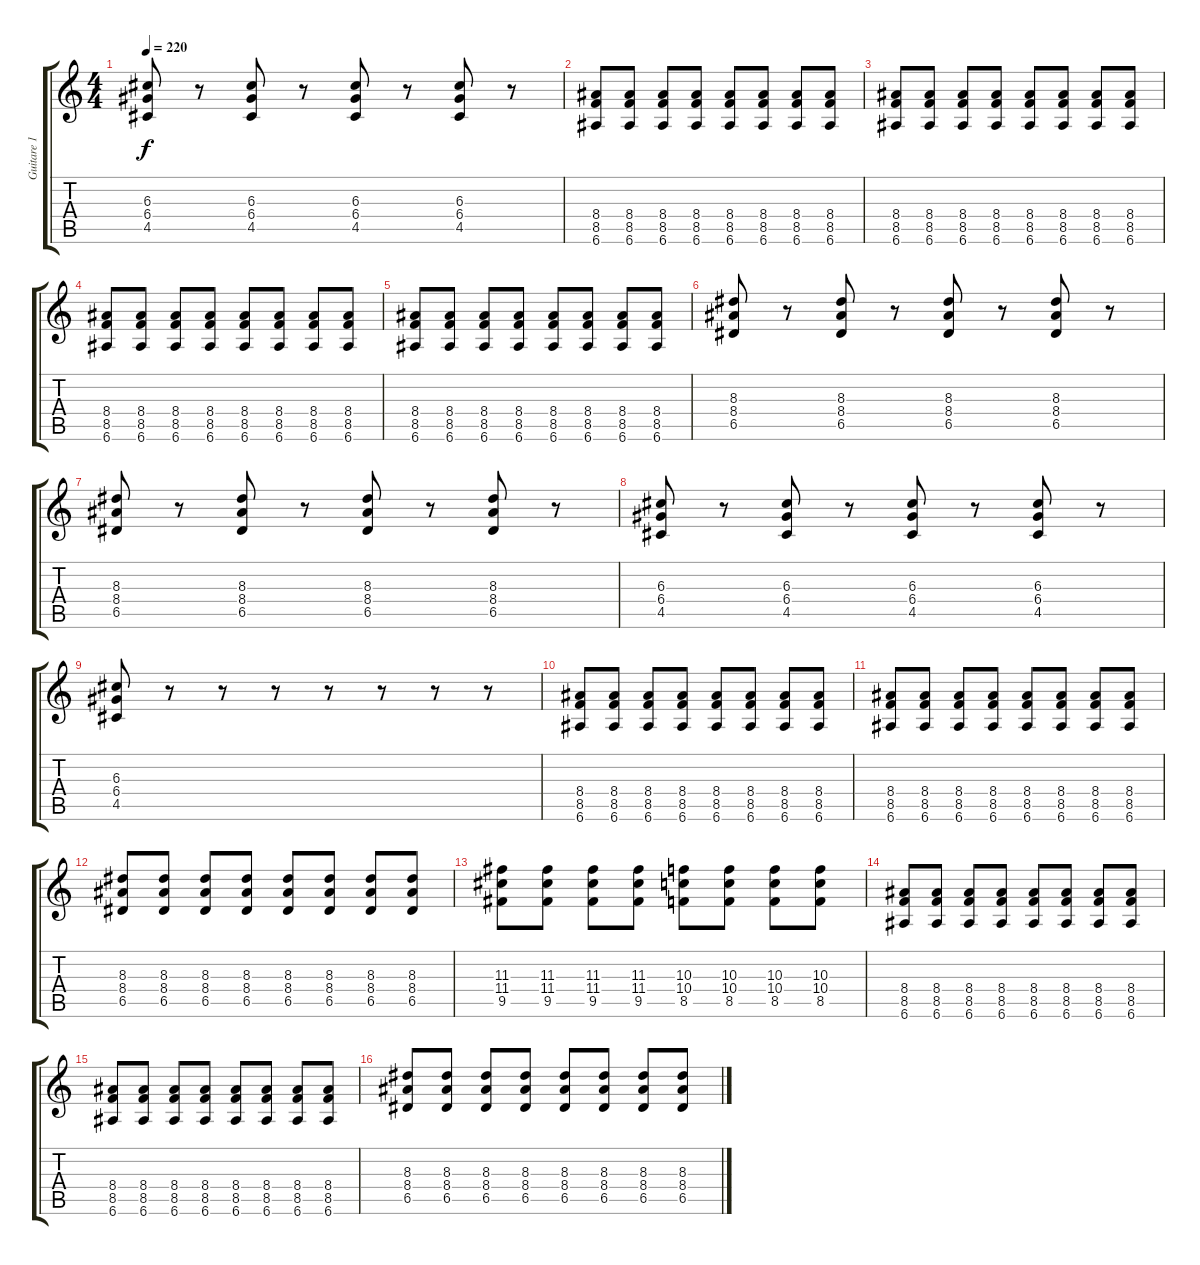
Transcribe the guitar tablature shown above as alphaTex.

\track ("Guitare 1" "Guitare 1") {instrument overdrivenguitar}
\staff {score tabs}
\tuning (E4 B3 G3 D3 A2 E2) {hide}
\ts (4 4)
\tempo 220
\clef g2
\ks c
(6.3 6.4 4.5).8{dy f} r.8 (6.3 6.4 4.5).8 r.8 (6.3 6.4 4.5).8 r.8 (6.3 6.4 4.5).8 r.8 |
(8.4 8.5 6.6).8 (8.4 8.5 6.6).8 (8.4 8.5 6.6).8 (8.4 8.5 6.6).8 (8.4 8.5 6.6).8 (8.4 8.5 6.6).8 (8.4 8.5 6.6).8 (8.4 8.5 6.6).8 |
(8.4 8.5 6.6).8 (8.4 8.5 6.6).8 (8.4 8.5 6.6).8 (8.4 8.5 6.6).8 (8.4 8.5 6.6).8 (8.4 8.5 6.6).8 (8.4 8.5 6.6).8 (8.4 8.5 6.6).8 |
(8.4 8.5 6.6).8 (8.4 8.5 6.6).8 (8.4 8.5 6.6).8 (8.4 8.5 6.6).8 (8.4 8.5 6.6).8 (8.4 8.5 6.6).8 (8.4 8.5 6.6).8 (8.4 8.5 6.6).8 |
(8.4 8.5 6.6).8 (8.4 8.5 6.6).8 (8.4 8.5 6.6).8 (8.4 8.5 6.6).8 (8.4 8.5 6.6).8 (8.4 8.5 6.6).8 (8.4 8.5 6.6).8 (8.4 8.5 6.6).8 |
(8.3 8.4 6.5).8 r.8 (8.3 8.4 6.5).8 r.8 (8.3 8.4 6.5).8 r.8 (8.3 8.4 6.5).8 r.8 |
(8.3 8.4 6.5).8 r.8 (8.3 8.4 6.5).8 r.8 (8.3 8.4 6.5).8 r.8 (8.3 8.4 6.5).8 r.8 |
(6.3 6.4 4.5).8 r.8 (6.3 6.4 4.5).8 r.8 (6.3 6.4 4.5).8 r.8 (6.3 6.4 4.5).8 r.8 |
(6.3 6.4 4.5).8 r.8 r.8 r.8 r.8 r.8 r.8 r.8 |
(8.4 8.5 6.6).8 (8.4 8.5 6.6).8 (8.4 8.5 6.6).8 (8.4 8.5 6.6).8 (8.4 8.5 6.6).8 (8.4 8.5 6.6).8 (8.4 8.5 6.6).8 (8.4 8.5 6.6).8 |
(8.4 8.5 6.6).8 (8.4 8.5 6.6).8 (8.4 8.5 6.6).8 (8.4 8.5 6.6).8 (8.4 8.5 6.6).8 (8.4 8.5 6.6).8 (8.4 8.5 6.6).8 (8.4 8.5 6.6).8 |
(8.3 8.4 6.5).8 (8.3 8.4 6.5).8 (8.3 8.4 6.5).8 (8.3 8.4 6.5).8 (8.3 8.4 6.5).8 (8.3 8.4 6.5).8 (8.3 8.4 6.5).8 (8.3 8.4 6.5).8 |
(11.3 11.4 9.5).8 (11.3 11.4 9.5).8 (11.3 11.4 9.5).8 (11.3 11.4 9.5).8 (10.3 10.4 8.5).8 (10.3 10.4 8.5).8 (10.3 10.4 8.5).8 (10.3 10.4 8.5).8 |
(8.4 8.5 6.6).8 (8.4 8.5 6.6).8 (8.4 8.5 6.6).8 (8.4 8.5 6.6).8 (8.4 8.5 6.6).8 (8.4 8.5 6.6).8 (8.4 8.5 6.6).8 (8.4 8.5 6.6).8 |
(8.4 8.5 6.6).8 (8.4 8.5 6.6).8 (8.4 8.5 6.6).8 (8.4 8.5 6.6).8 (8.4 8.5 6.6).8 (8.4 8.5 6.6).8 (8.4 8.5 6.6).8 (8.4 8.5 6.6).8 |
(8.3 8.4 6.5).8 (8.3 8.4 6.5).8 (8.3 8.4 6.5).8 (8.3 8.4 6.5).8 (8.3 8.4 6.5).8 (8.3 8.4 6.5).8 (8.3 8.4 6.5).8 (8.3 8.4 6.5).8
